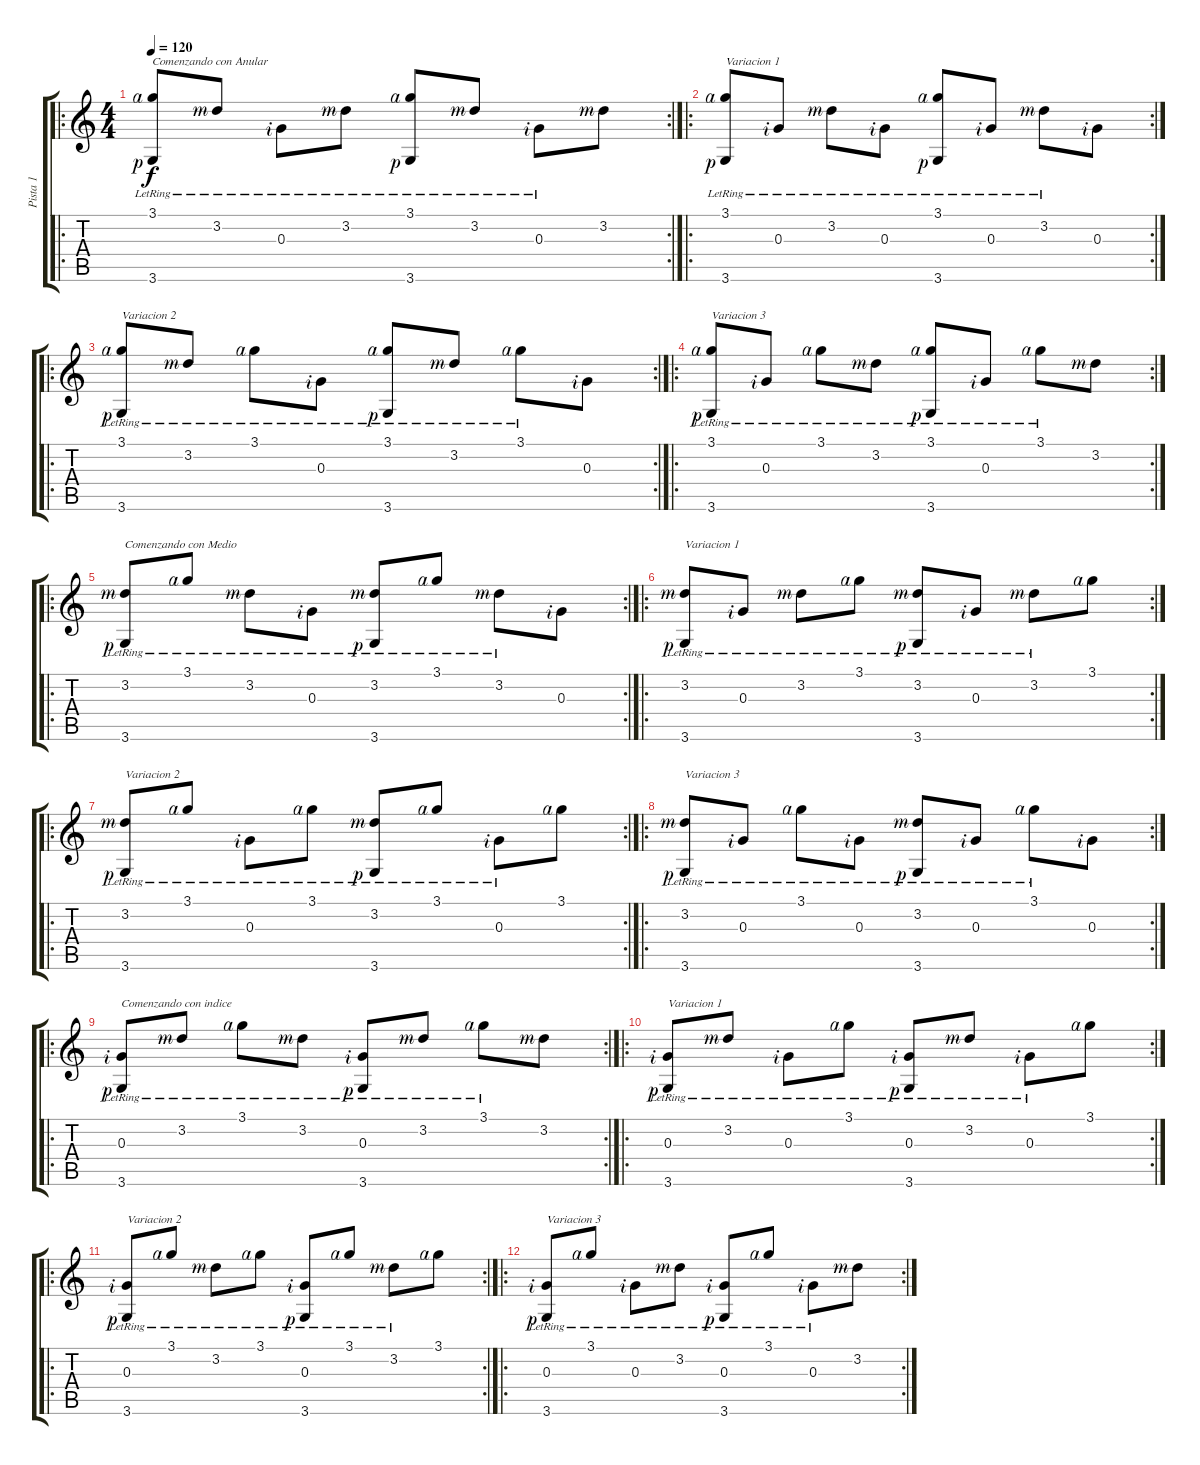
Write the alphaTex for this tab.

\track ("Pista 1" "Pista 1") {instrument acousticguitarsteel}
\staff {score tabs}
\tuning (E4 B3 G3 D3 A2 E2) {hide}
\ro
\rc 2
\ts (4 4)
\tempo 120
\clef g2
\ks c
(3.1{rf 4} 3.6{lr rf 1}).8{txt "Comenzando con Anular" dy f instrument acousticguitarsteel} 3.2{lr rf 3}.8 0.3{lr rf 2}.8 3.2{lr rf 3}.8 (3.1{lr rf 4} 3.6{rf 1}).8 3.2{lr rf 3}.8 0.3{lr rf 2}.8 3.2{rf 3}.8 |
\ro
\rc 2
(3.1{lr rf 4} 3.6{rf 1}).8{txt "Variacion 1"} 0.3{lr rf 2}.8 3.2{lr rf 3}.8 0.3{lr rf 2}.8 (3.1{lr rf 4} 3.6{rf 1}).8 0.3{lr rf 2}.8 3.2{lr rf 3}.8 0.3{rf 2}.8 |
\ro
\rc 2
(3.1{rf 4} 3.6{lr rf 1}).8{txt "Variacion 2"} 3.2{lr rf 3}.8 3.1{lr rf 4}.8 0.3{lr rf 2}.8 (3.1{lr rf 4} 3.6{rf 1}).8 3.2{lr rf 3}.8 3.1{lr rf 4}.8 0.3{rf 2}.8 |
\ro
\rc 2
(3.1{lr rf 4} 3.6{rf 1}).8{txt "Variacion 3"} 0.3{lr rf 2}.8 3.1{lr rf 4}.8 3.2{lr rf 3}.8 (3.1{lr rf 4} 3.6{rf 1}).8 0.3{lr rf 2}.8 3.1{lr rf 4}.8 3.2{rf 3}.8 |
\ro
\rc 2
(3.2{lr rf 3} 3.6{rf 1}).8{txt "Comenzando con Medio"} 3.1{lr rf 4}.8 3.2{lr rf 3}.8 0.3{lr rf 2}.8 (3.2{lr rf 3} 3.6{rf 1}).8 3.1{lr rf 4}.8 3.2{lr rf 3}.8 0.3{rf 2}.8 |
\ro
\rc 2
(3.2{lr rf 3} 3.6{rf 1}).8{txt "Variacion 1"} 0.3{lr rf 2}.8 3.2{lr rf 3}.8 3.1{lr rf 4}.8 (3.2{lr rf 3} 3.6{rf 1}).8 0.3{lr rf 2}.8 3.2{lr rf 3}.8 3.1{rf 4}.8 |
\ro
\rc 2
(3.2{lr rf 3} 3.6{rf 1}).8{txt "Variacion 2"} 3.1{lr rf 4}.8 0.3{lr rf 2}.8 3.1{lr rf 4}.8 (3.2{lr rf 3} 3.6{rf 1}).8 3.1{lr rf 4}.8 0.3{lr rf 2}.8 3.1{rf 4}.8 |
\ro
\rc 2
(3.2{lr rf 3} 3.6{rf 1}).8{txt "Variacion 3"} 0.3{lr rf 2}.8 3.1{lr rf 4}.8 0.3{lr rf 2}.8 (3.2{lr rf 3} 3.6{rf 1}).8 0.3{lr rf 2}.8 3.1{lr rf 4}.8 0.3{rf 2}.8 |
\ro
\rc 2
(0.3{lr rf 2} 3.6{rf 1}).8{txt "Comenzando con indice"} 3.2{lr rf 3}.8 3.1{lr rf 4}.8 3.2{lr rf 3}.8 (0.3{lr rf 2} 3.6{rf 1}).8 3.2{lr rf 3}.8 3.1{lr rf 4}.8 3.2{rf 3}.8 |
\ro
\rc 2
(0.3{lr rf 2} 3.6{rf 1}).8{txt "Variacion 1"} 3.2{lr rf 3}.8 0.3{lr rf 2}.8 3.1{lr rf 4}.8 (0.3{lr rf 2} 3.6{rf 1}).8 3.2{lr rf 3}.8 0.3{lr rf 2}.8 3.1{rf 4}.8 |
\ro
\rc 2
(0.3{lr rf 2} 3.6{rf 1}).8{txt "Variacion 2"} 3.1{lr rf 4}.8 3.2{lr rf 3}.8 3.1{lr rf 4}.8 (0.3{lr rf 2} 3.6{rf 1}).8 3.1{lr rf 4}.8 3.2{lr rf 3}.8 3.1{rf 4}.8 |
\ro
\rc 2
(0.3{lr rf 2} 3.6{rf 1}).8{txt "Variacion 3"} 3.1{lr rf 4}.8 0.3{lr rf 2}.8 3.2{lr rf 3}.8 (0.3{lr rf 2} 3.6{rf 1}).8 3.1{lr rf 4}.8 0.3{lr rf 2}.8 3.2{rf 3}.8
